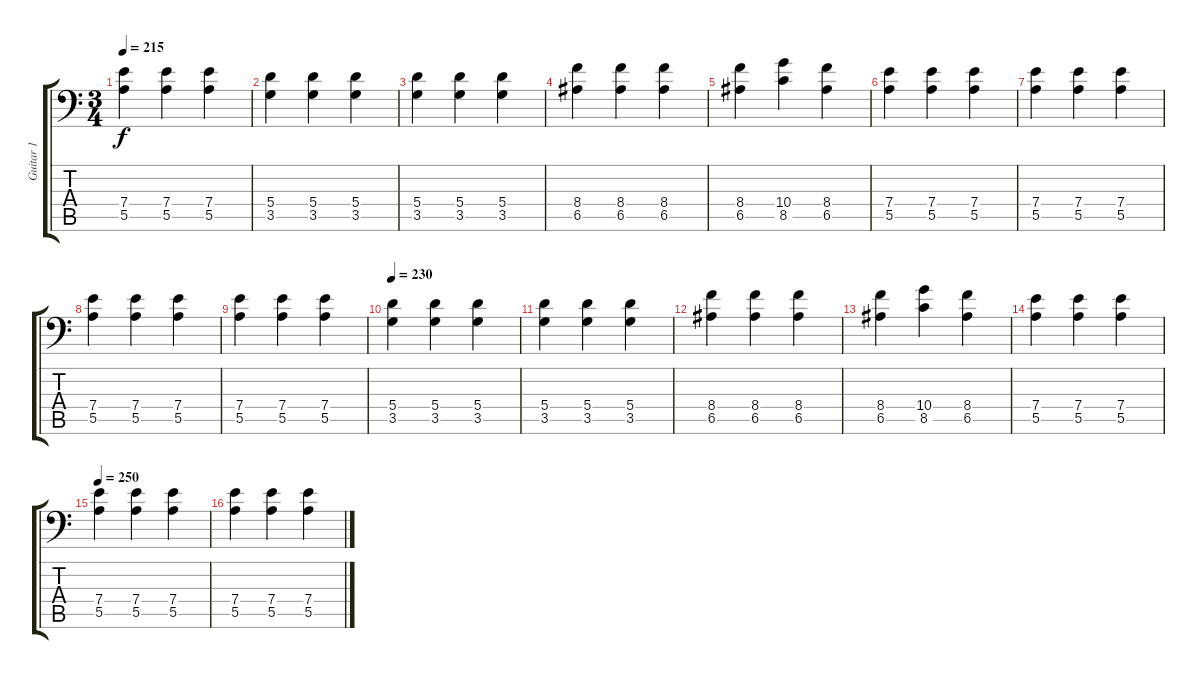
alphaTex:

\track ("Guitar 1" "Guitar 1") {instrument electricguitarjazz}
\staff {score tabs}
\tuning (B3 Gb3 D3 A2 E2 A1) {hide}
\ts (3 4)
\tempo 215
\clef f4
\ks c
(7.4 5.5).4{dy f} (7.4 5.5).4 (7.4 5.5).4 |
(5.4 3.5).4 (5.4 3.5).4 (5.4 3.5).4 |
(5.4 3.5).4 (5.4 3.5).4 (5.4 3.5).4 |
(8.4 6.5).4 (8.4 6.5).4 (8.4 6.5).4 |
(8.4 6.5).4 (10.4 8.5).4 (8.4 6.5).4 |
(7.4 5.5).4 (7.4 5.5).4 (7.4 5.5).4 |
(7.4 5.5).4 (7.4 5.5).4 (7.4 5.5).4 |
(7.4 5.5).4 (7.4 5.5).4 (7.4 5.5).4 |
(7.4 5.5).4 (7.4 5.5).4 (7.4 5.5).4 |
\tempo 230
(5.4 3.5).4 (5.4 3.5).4 (5.4 3.5).4 |
(5.4 3.5).4 (5.4 3.5).4 (5.4 3.5).4 |
(8.4 6.5).4 (8.4 6.5).4 (8.4 6.5).4 |
(8.4 6.5).4 (10.4 8.5).4 (8.4 6.5).4 |
(7.4 5.5).4 (7.4 5.5).4 (7.4 5.5).4 |
\tempo 250
(7.4 5.5).4 (7.4 5.5).4 (7.4 5.5).4 |
(7.4 5.5).4 (7.4 5.5).4 (7.4 5.5).4
